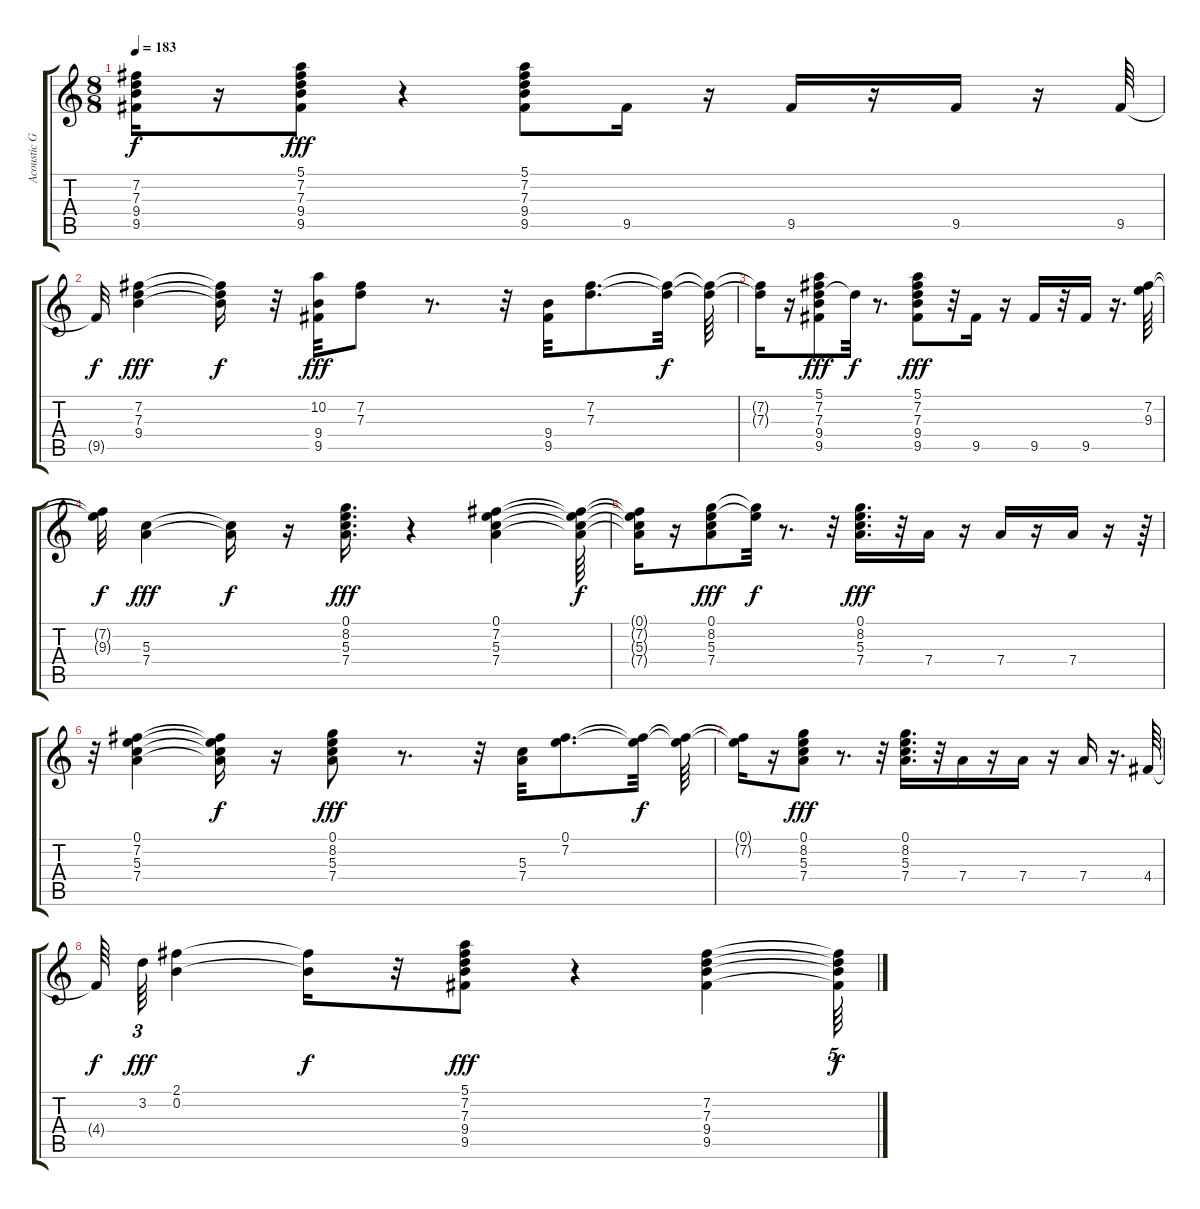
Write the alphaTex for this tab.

\track ("Acoustic Guitar" "Acoustic G") {instrument acousticguitarsteel}
\staff {score tabs}
\tuning (E4 B3 G3 D3 A2 E2) {hide}
\ts (8 8)
\tempo 183
\clef g2
\ks c
(7.2{t} 7.3{t} 9.4{t} 9.5{t}).16{dy f} r.16 (5.1 7.2 7.3 9.4 9.5).8{dy fff} r.4 (5.1 7.2 7.3 9.4 9.5).8 9.5.16 r.16 9.5.16 r.16 9.5.16 r.16 9.5.64 |
9.5{t}.32{dy f} (7.2 7.3 9.4).4{dy fff} (7.2{t} 7.3{t} 9.4{t}).16{dy f} r.32 (10.2 9.4 9.5).32{dy fff} (7.2 7.3).8 r.8{d} r.32 (9.4 9.5).32 (7.2 7.3).8{d} (7.2{t} 7.3{t}).32{dy f} (7.2{t} 7.3{t}).64 |
(7.2{t} 7.3{t}).16 r.16 (5.1 7.2 7.3 9.4 9.5).8{dy fff} 7.3{t}.32{dy f} r.8{d} (5.1 7.2 7.3 9.4 9.5).8{dy fff} r.32 9.5.16 r.16 9.5.16 r.32 9.5.16 r.16{d} (7.2 9.3).64 |
(7.2{t} 9.3{t}).32{dy f} (5.3 7.4).4{dy fff} (5.3{t} 7.4{t}).16{dy f} r.16 (0.1 8.2 5.3 7.4).16{d dy fff} r.4 (0.1 7.2 5.3 7.4).4 (0.1{t} 7.2{t} 5.3{t} 7.4{t}).64{dy f} |
(0.1{t} 7.2{t} 5.3{t} 7.4{t}).16 r.16 (0.1 8.2 5.3 7.4).8{dy fff} (0.1{t} 8.2{t}).32{dy f} r.8{d} r.32 (0.1 8.2 5.3 7.4).16{d dy fff} r.32 7.4.16 r.16 7.4.16 r.16 7.4.16 r.16 r.64 |
r.32 (0.1 7.2 5.3 7.4).4 (0.1{t} 7.2{t} 5.3{t} 7.4{t}).16{dy f} r.16 (0.1 8.2 5.3 7.4).8{dy fff} r.8{d} r.32 (5.3 7.4).32 (0.1 7.2).8{d} (0.1{t} 7.2{t}).32{dy f} (0.1{t} 7.2{t}).64 |
(0.1{t} 7.2{t}).16 r.16 (0.1 8.2 5.3 7.4).8{dy fff} r.8{d} r.32 (0.1 8.2 5.3 7.4).16{d} r.32 7.4.16 r.16 7.4.16 r.16 7.4.16 r.16{d} 4.4.64 |
4.4{t}.64{dy f} 3.2.64{tu (3 2) dy fff} (2.1 0.2).4 (2.1{t} 0.2{t}).16{dy f} r.32 (5.1 7.2 7.3 9.4 9.5).8{dy fff} r.4 (7.2 7.3 9.4 9.5).4 (7.2{t} 7.3{t} 9.4{t} 9.5{t}).64{tu (5 4) dy f}
